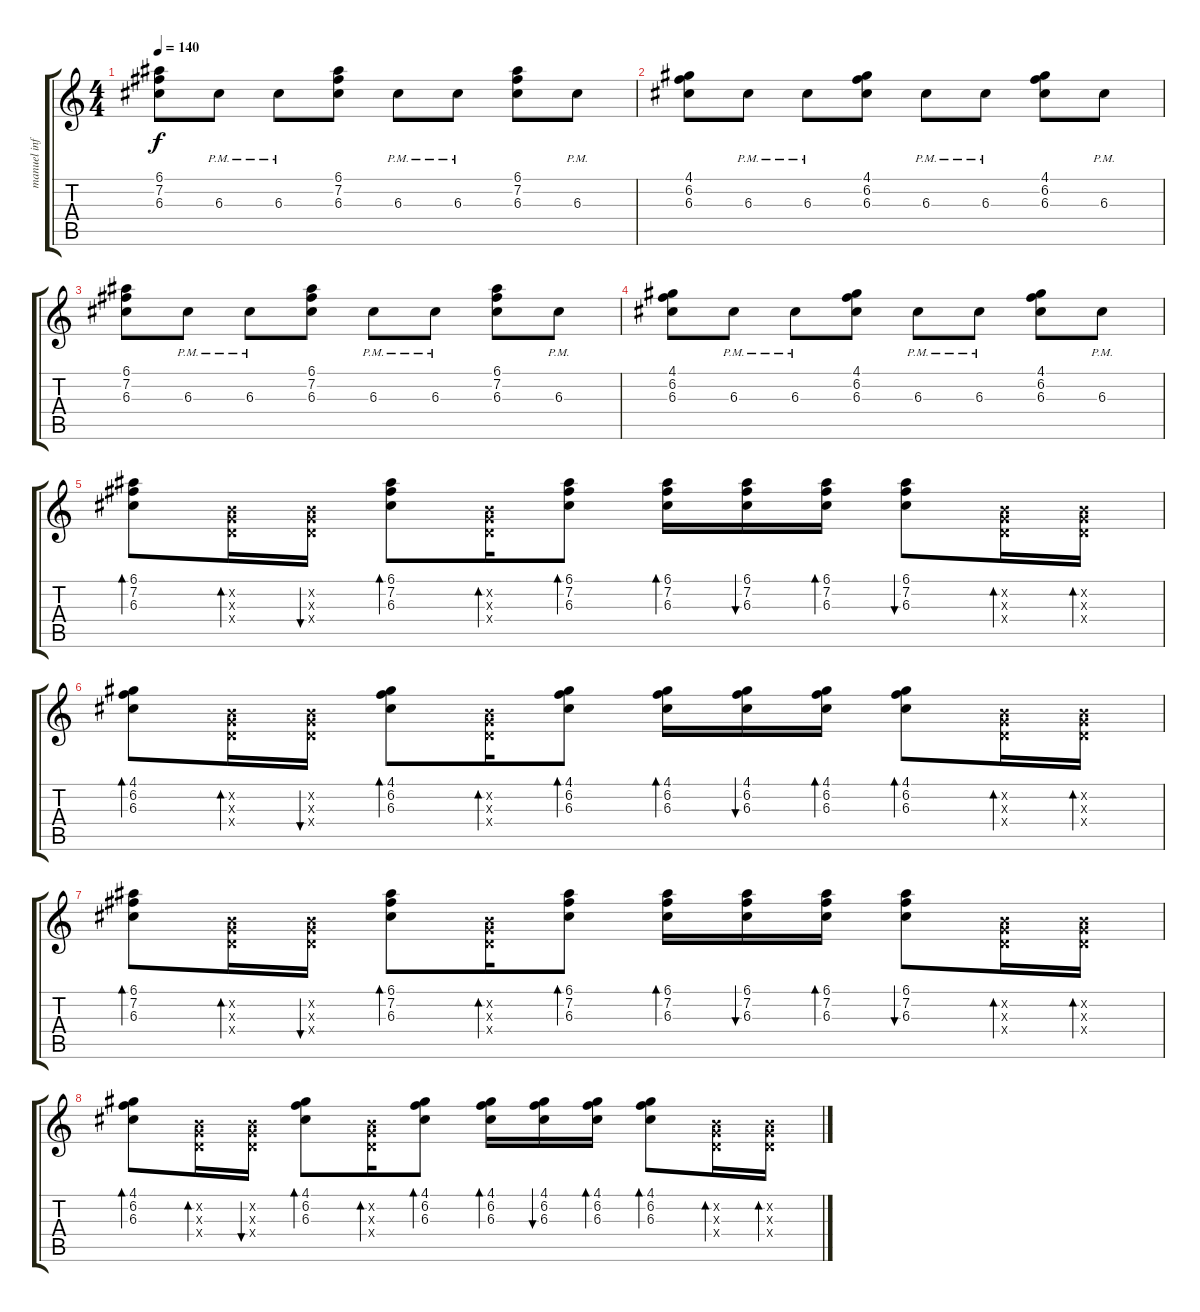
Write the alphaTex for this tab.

\track ("manuel infante" "manuel inf") {instrument overdrivenguitar}
\staff {score tabs}
\tuning (E4 B3 G3 D3 A2 E2) {hide}
\ts (4 4)
\tempo 140
\clef g2
\ks c
(6.1 7.2 6.3).8{dy f} 6.3{pm}.8 6.3{pm}.8 (6.1 7.2 6.3).8 6.3{pm}.8 6.3{pm}.8 (6.1 7.2 6.3).8 6.3{pm}.8 |
(4.1 6.2 6.3).8 6.3{pm}.8 6.3{pm}.8 (4.1 6.2 6.3).8 6.3{pm}.8 6.3{pm}.8 (4.1 6.2 6.3).8 6.3{pm}.8 |
(6.1 7.2 6.3).8 6.3{pm}.8 6.3{pm}.8 (6.1 7.2 6.3).8 6.3{pm}.8 6.3{pm}.8 (6.1 7.2 6.3).8 6.3{pm}.8 |
(4.1 6.2 6.3).8 6.3{pm}.8 6.3{pm}.8 (4.1 6.2 6.3).8 6.3{pm}.8 6.3{pm}.8 (4.1 6.2 6.3).8 6.3{pm}.8 |
(6.1 7.2 6.3).8{bd 60} (0.2{x} 0.3{x} 0.4{x}).16{bd 60} (0.2{x} 0.3{x} 0.4{x}).16{bu 60} (6.1 7.2 6.3).8{bd 60} (0.2{x} 0.3{x} 0.4{x}).16{bd 60} (6.1 7.2 6.3).8{bd 60} (6.1 7.2 6.3).16{bd 60} (6.1 7.2 6.3).16{bu 60} (6.1 7.2 6.3).16{bd 60} (6.1 7.2 6.3).8{bu 60} (0.2{x} 0.3{x} 0.4{x}).16{bd 60} (0.2{x} 0.3{x} 0.4{x}).16{bd 60} |
(4.1 6.2 6.3).8{bd 60} (0.2{x} 0.3{x} 0.4{x}).16{bd 60} (0.2{x} 0.3{x} 0.4{x}).16{bu 60} (4.1 6.2 6.3).8{bd 60} (0.2{x} 0.3{x} 0.4{x}).16{bd 60} (4.1 6.2 6.3).8{bd 60} (4.1 6.2 6.3).16{bd 60} (4.1 6.2 6.3).16{bu 60} (4.1 6.2 6.3).16{bd 60} (4.1 6.2 6.3).8{bd 60} (0.2{x} 0.3{x} 0.4{x}).16{bd 60} (0.2{x} 0.3{x} 0.4{x}).16{bd 60} |
(6.1 7.2 6.3).8{bd 60} (0.2{x} 0.3{x} 0.4{x}).16{bd 60} (0.2{x} 0.3{x} 0.4{x}).16{bu 60} (6.1 7.2 6.3).8{bd 60} (0.2{x} 0.3{x} 0.4{x}).16{bd 60} (6.1 7.2 6.3).8{bd 60} (6.1 7.2 6.3).16{bd 60} (6.1 7.2 6.3).16{bu 60} (6.1 7.2 6.3).16{bd 60} (6.1 7.2 6.3).8{bu 60} (0.2{x} 0.3{x} 0.4{x}).16{bd 60} (0.2{x} 0.3{x} 0.4{x}).16{bd 60} |
(4.1 6.2 6.3).8{bd 60} (0.2{x} 0.3{x} 0.4{x}).16{bd 60} (0.2{x} 0.3{x} 0.4{x}).16{bu 60} (4.1 6.2 6.3).8{bd 60} (0.2{x} 0.3{x} 0.4{x}).16{bd 60} (4.1 6.2 6.3).8{bd 60} (4.1 6.2 6.3).16{bd 60} (4.1 6.2 6.3).16{bu 60} (4.1 6.2 6.3).16{bd 60} (4.1 6.2 6.3).8{bd 60} (0.2{x} 0.3{x} 0.4{x}).16{bd 60} (0.2{x} 0.3{x} 0.4{x}).16{bd 60}
